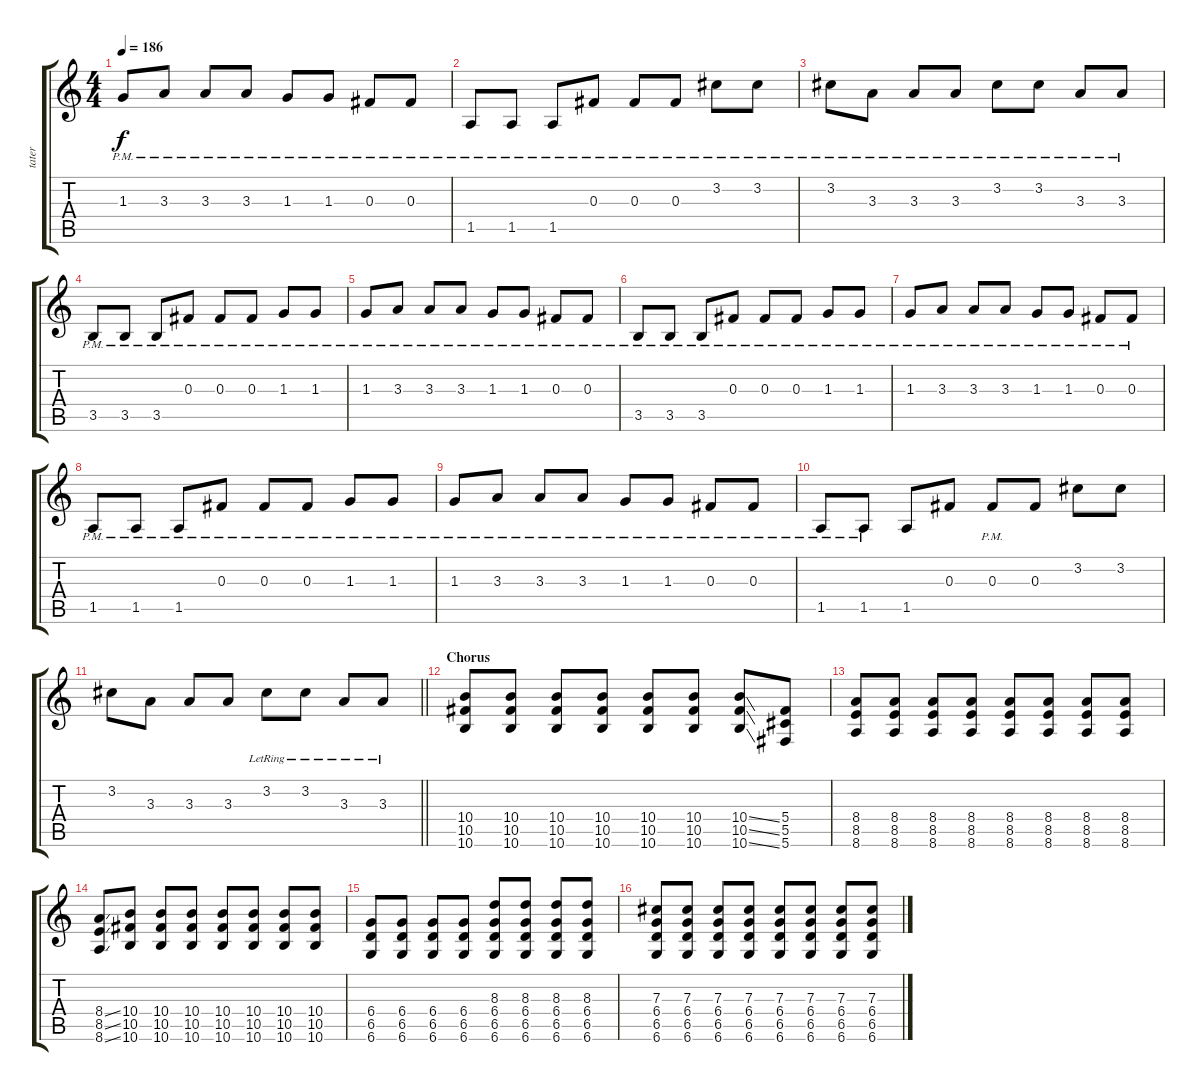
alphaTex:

\track ("tater" "tater") {instrument electricguitarclean}
\staff {score tabs}
\tuning (Eb4 Bb3 Gb3 Db3 Ab2 Db2) {hide}
\ts (4 4)
\tempo 186
\clef g2
\ks c
1.3{pm}.8{dy f} 3.3{pm}.8 3.3{pm}.8 3.3{pm}.8 1.3{pm}.8 1.3{pm}.8 0.3{pm}.8 0.3{pm}.8 |
1.5{pm}.8 1.5{pm}.8 1.5{pm}.8 0.3{pm}.8 0.3{pm}.8 0.3{pm}.8 3.2{pm}.8 3.2{pm}.8 |
3.2{pm}.8 3.3{pm}.8 3.3{pm}.8 3.3{pm}.8 3.2{pm}.8 3.2{pm}.8 3.3{pm}.8 3.3{pm}.8 |
3.5{pm}.8 3.5{pm}.8 3.5{pm}.8 0.3{pm}.8 0.3{pm}.8 0.3{pm}.8 1.3{pm}.8 1.3{pm}.8 |
1.3{pm}.8 3.3{pm}.8 3.3{pm}.8 3.3{pm}.8 1.3{pm}.8 1.3{pm}.8 0.3{pm}.8 0.3{pm}.8 |
3.5{pm}.8 3.5{pm}.8 3.5{pm}.8 0.3{pm}.8 0.3{pm}.8 0.3{pm}.8 1.3{pm}.8 1.3{pm}.8 |
1.3{pm}.8 3.3{pm}.8 3.3{pm}.8 3.3{pm}.8 1.3{pm}.8 1.3{pm}.8 0.3{pm}.8 0.3{pm}.8 |
1.5{pm}.8 1.5{pm}.8 1.5{pm}.8 0.3{pm}.8 0.3{pm}.8 0.3{pm}.8 1.3{pm}.8 1.3{pm}.8 |
1.3{pm}.8 3.3{pm}.8 3.3{pm}.8 3.3{pm}.8 1.3{pm}.8 1.3{pm}.8 0.3{pm}.8 0.3{pm}.8 |
1.5{pm}.8 1.5{pm}.8 1.5.8 0.3.8 0.3{pm}.8 0.3.8 3.2.8 3.2.8 |
\barLineRight lightlight
3.2.8 3.3.8 3.3.8 3.3.8 3.2{lr}.8 3.2{lr}.8 3.3{lr}.8 3.3{lr}.8 |
\section ("" "Chorus")
(10.4 10.5 10.6).8 (10.4 10.5 10.6).8 (10.4 10.5 10.6).8 (10.4 10.5 10.6).8 (10.4 10.5 10.6).8 (10.4 10.5 10.6).8 (10.4{ss} 10.5{ss} 10.6{ss}).8 (5.4 5.5 5.6).8 |
(8.4 8.5 8.6).8 (8.4 8.5 8.6).8 (8.4 8.5 8.6).8 (8.4 8.5 8.6).8 (8.4 8.5 8.6).8 (8.4 8.5 8.6).8 (8.4 8.5 8.6).8 (8.4 8.5 8.6).8 |
(8.4{ss} 8.5{ss} 8.6{ss}).8 (10.4 10.5 10.6).8 (10.4 10.5 10.6).8 (10.4 10.5 10.6).8 (10.4 10.5 10.6).8 (10.4 10.5 10.6).8 (10.4 10.5 10.6).8 (10.4 10.5 10.6).8 |
(6.4 6.5 6.6).8 (6.4 6.5 6.6).8 (6.4 6.5 6.6).8 (6.4 6.5 6.6).8 (8.3 6.4 6.5 6.6).8 (8.3 6.4 6.5 6.6).8 (8.3 6.4 6.5 6.6).8 (8.3 6.4 6.5 6.6).8 |
(7.3 6.4 6.5 6.6).8 (7.3 6.4 6.5 6.6).8 (7.3 6.4 6.5 6.6).8 (7.3 6.4 6.5 6.6).8 (7.3 6.4 6.5 6.6).8 (7.3 6.4 6.5 6.6).8 (7.3 6.4 6.5 6.6).8 (7.3 6.4 6.5 6.6).8
